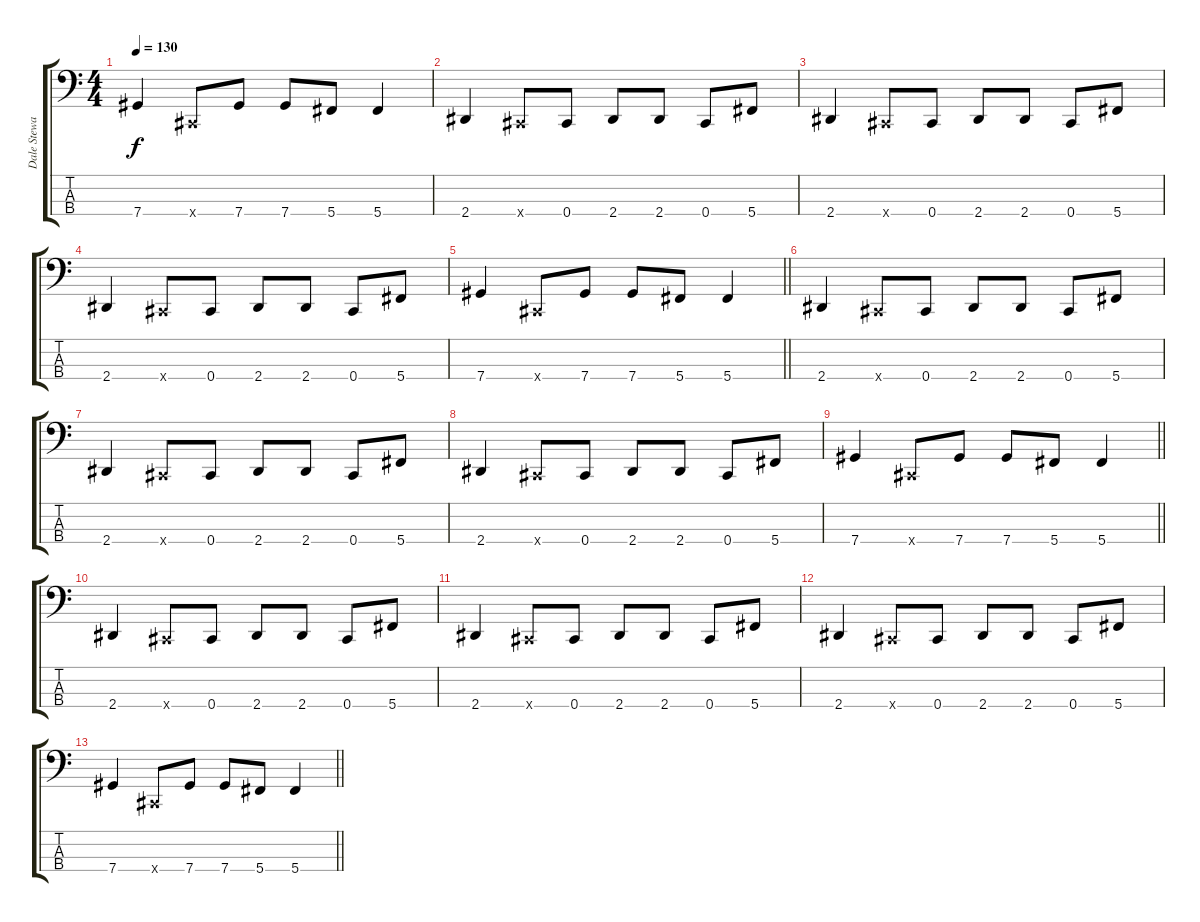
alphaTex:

\track ("Dale Stewart" "Dale Stewa") {instrument electricbassfinger}
\staff {score tabs}
\tuning (Gb2 Db2 Ab1 Db1) {hide}
\ts (4 4)
\tempo 130
\clef f4
\ks c
7.4.4{dy f} 0.4{x}.8 7.4.8 7.4.8 5.4.8 5.4.4 |
2.4.4 0.4{x}.8 0.4.8 2.4.8 2.4.8 0.4.8 5.4.8 |
2.4.4 0.4{x}.8 0.4.8 2.4.8 2.4.8 0.4.8 5.4.8 |
2.4.4 0.4{x}.8 0.4.8 2.4.8 2.4.8 0.4.8 5.4.8 |
\barLineRight lightlight
7.4.4 0.4{x}.8 7.4.8 7.4.8 5.4.8 5.4.4 |
2.4.4 0.4{x}.8 0.4.8 2.4.8 2.4.8 0.4.8 5.4.8 |
2.4.4 0.4{x}.8 0.4.8 2.4.8 2.4.8 0.4.8 5.4.8 |
2.4.4 0.4{x}.8 0.4.8 2.4.8 2.4.8 0.4.8 5.4.8 |
\barLineRight lightlight
7.4.4 0.4{x}.8 7.4.8 7.4.8 5.4.8 5.4.4 |
2.4.4 0.4{x}.8 0.4.8 2.4.8 2.4.8 0.4.8 5.4.8 |
2.4.4 0.4{x}.8 0.4.8 2.4.8 2.4.8 0.4.8 5.4.8 |
2.4.4 0.4{x}.8 0.4.8 2.4.8 2.4.8 0.4.8 5.4.8 |
\barLineRight lightlight
7.4.4 0.4{x}.8 7.4.8 7.4.8 5.4.8 5.4.4
